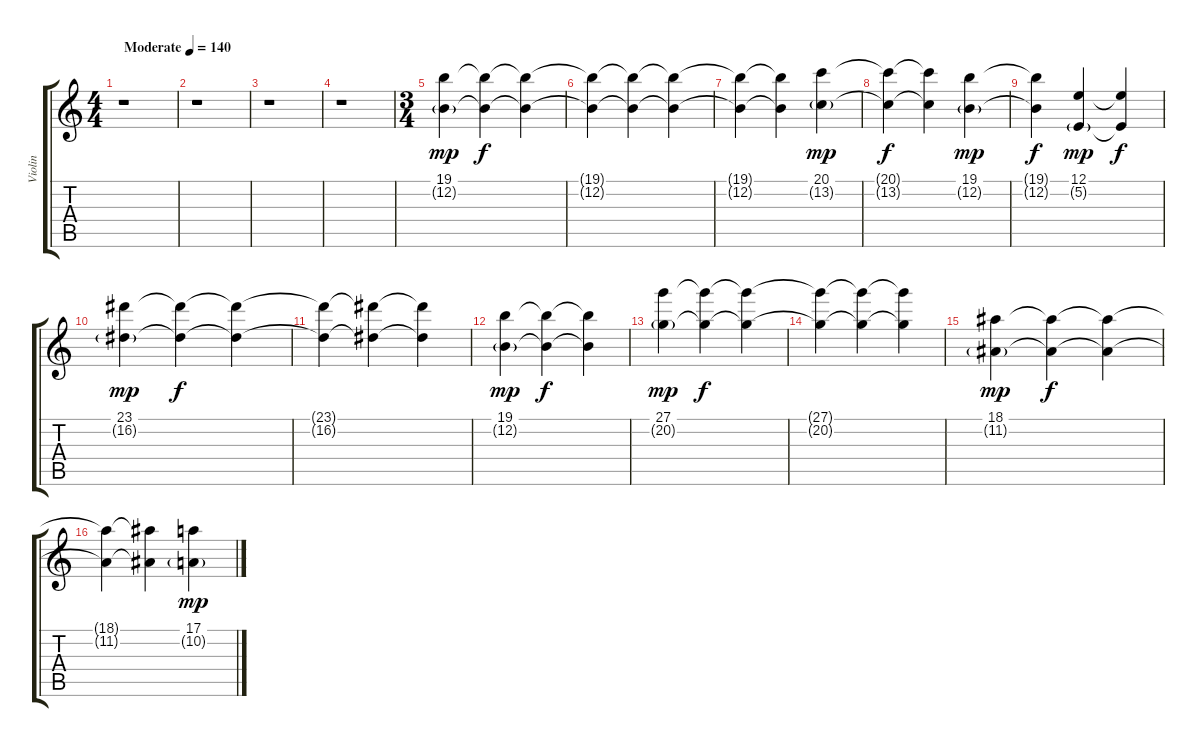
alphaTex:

\track ("Violin" "Violin") {mute instrument violin}
\staff {score tabs}
\tuning (E4 B3 G3 D3 A2 E2) {hide}
\ts (4 4)
\tempo (140 "Moderate")
\clef g2
\ks c
r.1{dy mp instrument violin} |
r.1 |
r.1 |
r.1 |
\ts (3 4)
(19.1 12.2{g}).4 (19.1{t} 12.2{t}).4{dy f} (19.1{t} 12.2{t}).4 |
(19.1{t} 12.2{t}).4 (19.1{t} 12.2{t}).4 (19.1{t} 12.2{t}).4 |
(19.1{t} 12.2{t}).4 (19.1{t} 12.2{t}).4 (20.1 13.2{g}).4{dy mp} |
(20.1{t} 13.2{t}).4{dy f} (20.1{t} 13.2{t}).4 (19.1 12.2{g}).4{dy mp} |
(19.1{t} 12.2{t}).4{dy f} (12.1 5.2{g}).4{dy mp} (12.1{t} 5.2{t}).4{dy f} |
(23.1 16.2{g}).4{dy mp} (23.1{t} 16.2{t}).4{dy f} (23.1{t} 16.2{t}).4 |
(23.1{t} 16.2{t}).4 (23.1{t} 16.2{t}).4 (23.1{t} 16.2{t}).4 |
(19.1 12.2{g}).4{dy mp} (19.1{t} 12.2{t}).4{dy f} (19.1{t} 12.2{t}).4 |
(27.1 20.2{g}).4{dy mp} (27.1{t} 20.2{t}).4{dy f} (27.1{t} 20.2{t}).4 |
(27.1{t} 20.2{t}).4 (27.1{t} 20.2{t}).4 (27.1{t} 20.2{t}).4 |
(18.1 11.2{g}).4{dy mp} (18.1{t} 11.2{t}).4{dy f} (18.1{t} 11.2{t}).4 |
(18.1{t} 11.2{t}).4 (18.1{t} 11.2{t}).4 (17.1 10.2{g}).4{dy mp}
